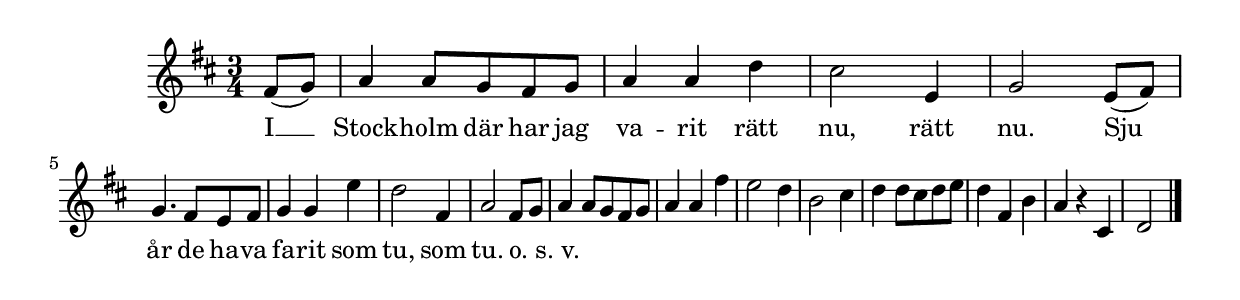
{
\time 3/4
\key d \major

 \partial 4
 fis'8-( g'-)  | 
 a'4 a'8 g' fis' g'  | 
 a'4 a' d''  | 
 cis''2 e'4  | 
 g'2 e'8-( fis'-)  | \break
 g'4. fis'8 e' fis'  | 
 g'4 g' e''  | 
 d''2 fis'4  | 
 a'2 fis'8 g'  | 
 a'4 a'8 g' fis' g'  | 
 a'4 a' fis''  | 
 e''2 d''4  | 
 b'2 cis''4  | 
 d'' d''8 cis'' d'' e''  | 
 d''4 fis' b'  | 
 a' r cis'  | 
 d'2 \bar "|."
 }
 \addlyrics {
     I __ Stock -- holm där har jag va -- rit rätt nu, rätt nu. Sju
     år de ha -- va fa -- rit som tu, som tu.
     \once \override LyricText.self-alignment-X = #-1 "o. s. v."
}
